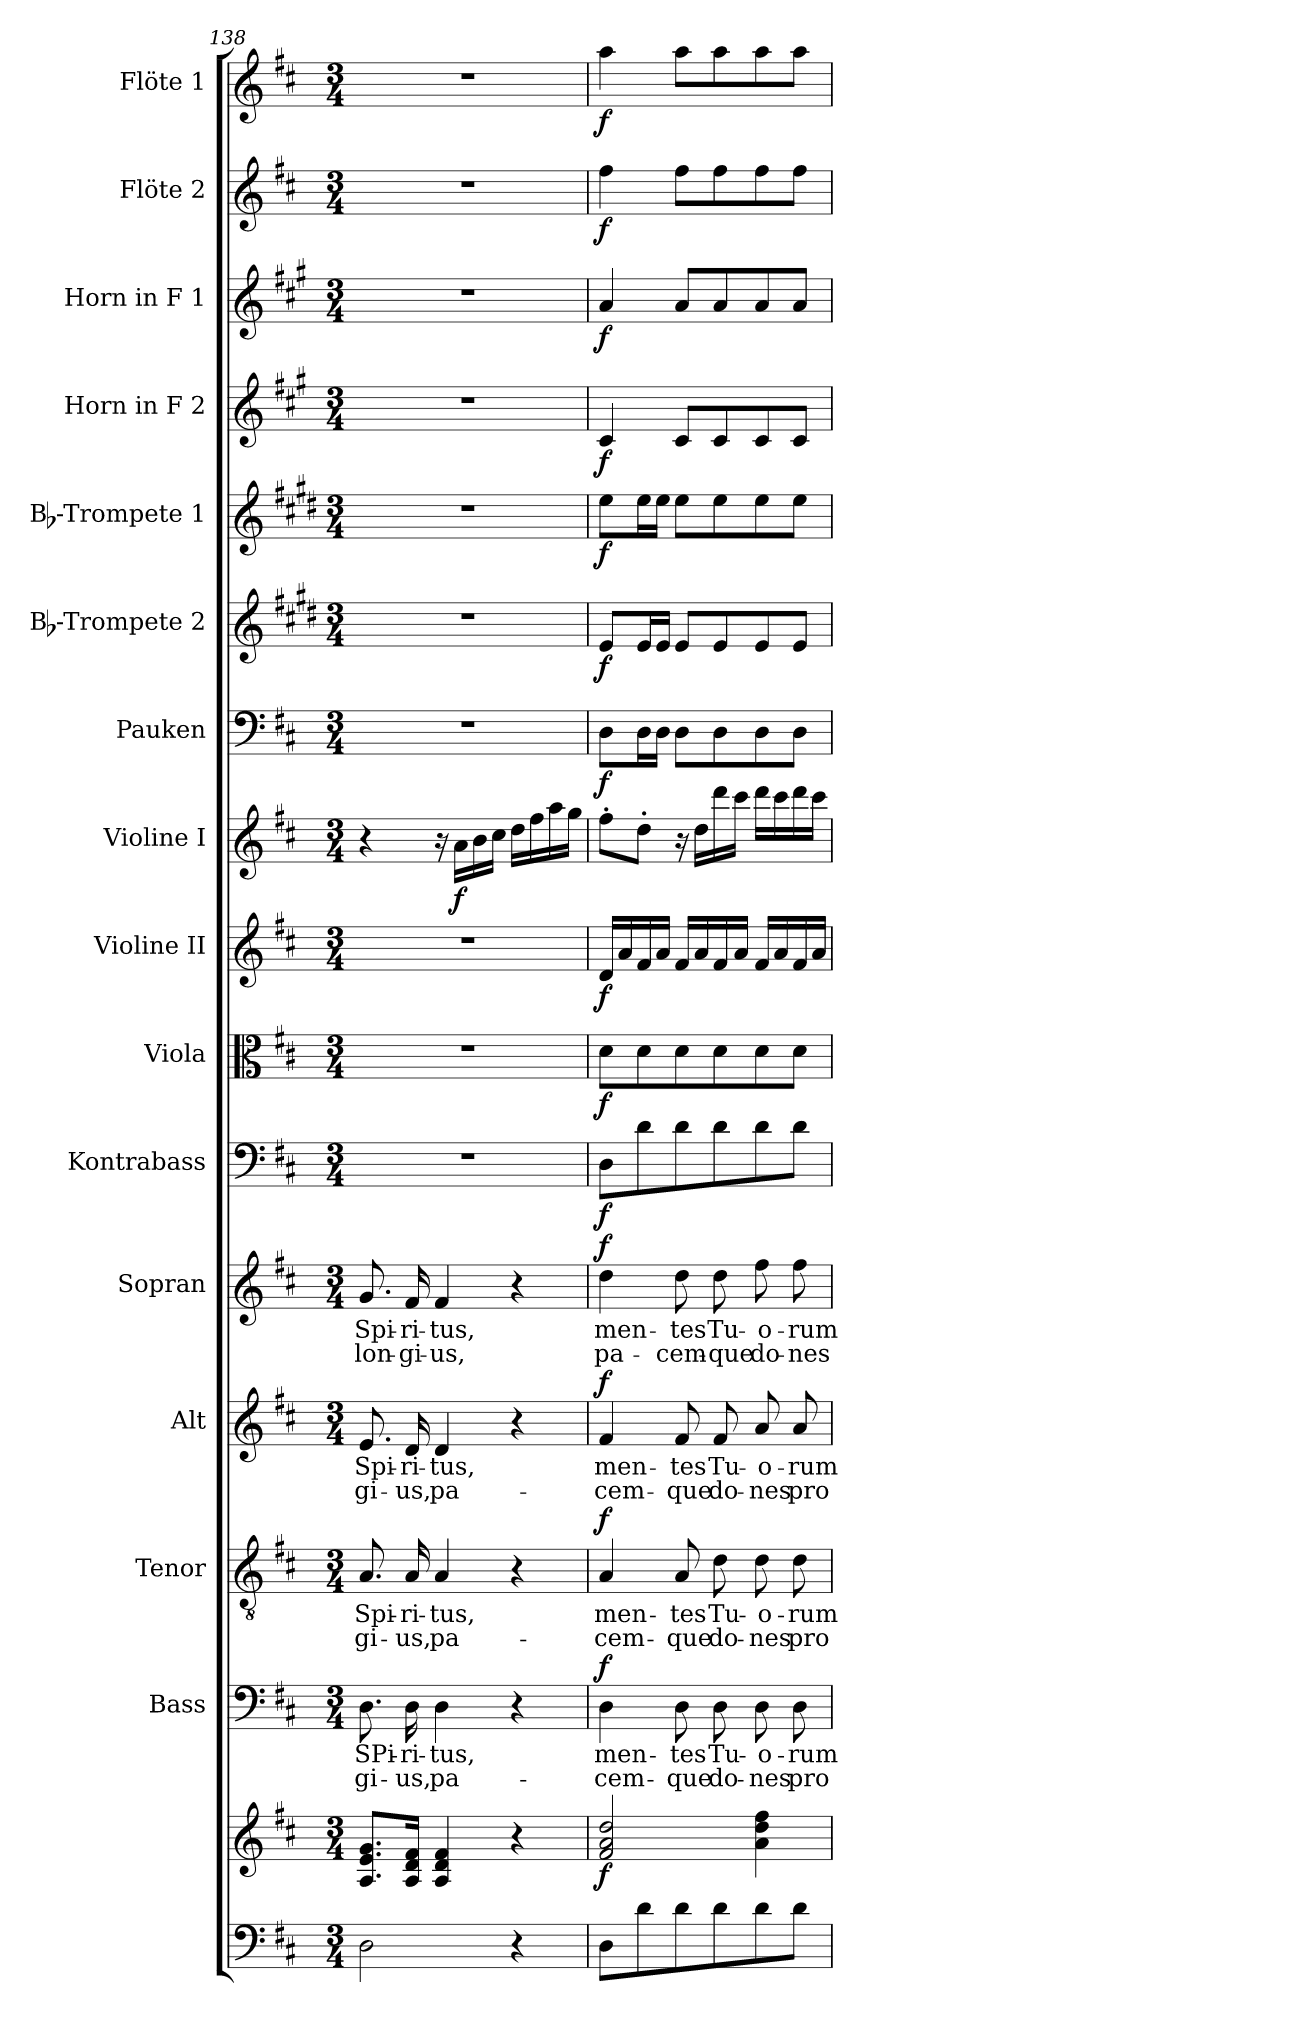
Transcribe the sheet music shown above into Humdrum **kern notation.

**kern	**kern	**dynam	**kern	**text	**text	**dynam	**kern	**text	**text	**dynam	**kern	**text	**text	**dynam	**kern	**text	**text	**dynam	**kern	**dynam	**kern	**dynam	**kern	**dynam	**kern	**dynam	**kern	**dynam	**kern	**dynam	**kern	**dynam	**kern	**dynam	**kern	**dynam	**kern	**dynam	**kern	**dynam
*part16	*part16	*part16	*part15	*part15	*part15	*part15	*part14	*part14	*part14	*part14	*part13	*part13	*part13	*part13	*part12	*part12	*part12	*part12	*part11	*part11	*part10	*part10	*part9	*part9	*part8	*part8	*part7	*part7	*part6	*part6	*part5	*part5	*part4	*part4	*part3	*part3	*part2	*part2	*part1	*part1
*staff17	*staff16	*staff16/17	*staff15	*staff15	*staff15	*staff15	*staff14	*staff14	*staff14	*staff14	*staff13	*staff13	*staff13	*staff13	*staff12	*staff12	*staff12	*staff12	*staff11	*staff11	*staff10	*staff10	*staff9	*staff9	*staff8	*staff8	*staff7	*staff7	*staff6	*staff6	*staff5	*staff5	*staff4	*staff4	*staff3	*staff3	*staff2	*staff2	*staff1	*staff1
*	*	*	*I"Bass	*	*	*	*I"Tenor	*	*	*	*I"Alt	*	*	*	*I"Sopran	*	*	*	*I"Kontrabass	*	*I"Viola	*	*I"Violine II	*	*I"Violine I	*	*I"Pauken	*	*I"Bb-Trompete 2	*	*I"Bb-Trompete 1	*	*I"Horn in F 2	*	*I"Horn in F 1	*	*I"Flöte 2	*	*I"Flöte 1	*
*	*	*	*I'B.	*	*	*	*I'T.	*	*	*	*I'A.	*	*	*	*I'S.	*	*	*	*I'Kb.	*	*I'Vla.	*	*I'Vl. II	*	*I'Vl. I	*	*I'Pk.	*	*I'Bb Trp. 2	*	*I'Bb Trp. 1	*	*	*	*	*	*I'Fl. 2	*	*I'Fl. 1	*
*clefF4	*clefG2	*	*clefF4	*	*	*	*clefGv2	*	*	*	*clefG2	*	*	*	*clefG2	*	*	*	*clefF4	*	*clefC3	*	*clefG2	*	*clefG2	*	*clefF4	*	*clefG2	*	*clefG2	*	*clefG2	*	*clefG2	*	*clefG2	*	*clefG2	*
*	*	*	*	*	*	*	*	*	*	*	*	*	*	*	*	*	*	*	*ITrd7c12	*	*	*	*	*	*	*	*	*	*ITrd1c2	*	*ITrd1c2	*	*ITrd4c7	*	*ITrd4c7	*	*	*	*	*
*k[f#c#]	*k[f#c#]	*	*k[f#c#]	*	*	*	*k[f#c#]	*	*	*	*k[f#c#]	*	*	*	*k[f#c#]	*	*	*	*k[f#c#]	*	*k[f#c#]	*	*k[f#c#]	*	*k[f#c#]	*	*k[f#c#]	*	*k[f#c#]	*	*k[f#c#]	*	*k[f#c#]	*	*k[f#c#]	*	*k[f#c#]	*	*k[f#c#]	*
*D:	*D:	*	*D:	*	*	*	*D:	*	*	*	*D:	*	*	*	*D:	*	*	*	*D:	*	*D:	*	*D:	*	*D:	*	*D:	*	*D:	*	*D:	*	*D:	*	*D:	*	*D:	*	*D:	*
*M3/4	*M3/4	*	*M3/4	*	*	*	*M3/4	*	*	*	*M3/4	*	*	*	*M3/4	*	*	*	*M3/4	*	*M3/4	*	*M3/4	*	*M3/4	*	*M3/4	*	*M3/4	*	*M3/4	*	*M3/4	*	*M3/4	*	*M3/4	*	*M3/4	*
=138	=138	=138	=138	=138	=138	=138	=138	=138	=138	=138	=138	=138	=138	=138	=138	=138	=138	=138	=138	=138	=138	=138	=138	=138	=138	=138	=138	=138	=138	=138	=138	=138	=138	=138	=138	=138	=138	=138	=138	=138
!	!	!	!	!LO:LY:b	!LO:LY:b	!	!	!LO:LY:b	!LO:LY:b	!	!	!LO:LY:b	!LO:LY:b	!	!	!LO:LY:b	!LO:LY:b	!	!	!	!	!	!	!	!	!	!	!	!	!	!	!	!	!	!	!	!	!	!	!
2D\	8.A/ 8.e/ 8.g/L	.	8.D\	SPi-	-gi-	.	8.A/	Spi-	-gi-	.	8.e/	Spi-	-gi-	.	8.g/	Spi-	lon-	.	2.r	.	2.r	.	2.r	.	4r	.	2.r	.	2.r	.	2.r	.	2.r	.	2.r	.	2.r	.	2.r	.
!	!	!	!	!LO:LY:b	!LO:LY:b	!	!	!LO:LY:b	!LO:LY:b	!	!	!LO:LY:b	!LO:LY:b	!	!	!LO:LY:b	!LO:LY:b	!	!	!	!	!	!	!	!	!	!	!	!	!	!	!	!	!	!	!	!	!	!	!
.	16A/ 16d/ 16f#/Jk	.	16D\	-ri-	-us,	.	16A/	-ri-	-us,	.	16d/	-ri-	-us,	.	16f#/	-ri-	-gi-	.	.	.	.	.	.	.	.	.	.	.	.	.	.	.	.	.	.	.	.	.	.	.
!	!	!	!	!LO:LY:b	!LO:LY:b	!	!	!LO:LY:b	!LO:LY:b	!	!	!LO:LY:b	!LO:LY:b	!	!	!LO:LY:b	!LO:LY:b	!	!	!	!	!	!	!	!	!	!	!	!	!	!	!	!	!	!	!	!	!	!	!
.	4A/ 4d/ 4f#/	.	4D\	-tus,	pa-	.	4A/	-tus,	pa-	.	4d/	-tus,	pa-	.	4f#/	-tus,	-us,	.	.	.	.	.	.	.	16r	.	.	.	.	.	.	.	.	.	.	.	.	.	.	.
!	!	!	!	!	!	!	!	!	!	!	!	!	!	!	!	!	!	!	!	!	!	!	!	!	!	!LO:DY:b	!	!	!	!	!	!	!	!	!	!	!	!	!	!
.	.	.	.	.	.	.	.	.	.	.	.	.	.	.	.	.	.	.	.	.	.	.	.	.	16a\LL	f	.	.	.	.	.	.	.	.	.	.	.	.	.	.
.	.	.	.	.	.	.	.	.	.	.	.	.	.	.	.	.	.	.	.	.	.	.	.	.	16b\	.	.	.	.	.	.	.	.	.	.	.	.	.	.	.
.	.	.	.	.	.	.	.	.	.	.	.	.	.	.	.	.	.	.	.	.	.	.	.	.	16cc#\JJ	.	.	.	.	.	.	.	.	.	.	.	.	.	.	.
4r	4r	.	4r	.	.	.	4r	.	.	.	4r	.	.	.	4r	.	.	.	.	.	.	.	.	.	16dd\LL	.	.	.	.	.	.	.	.	.	.	.	.	.	.	.
.	.	.	.	.	.	.	.	.	.	.	.	.	.	.	.	.	.	.	.	.	.	.	.	.	16ff#\	.	.	.	.	.	.	.	.	.	.	.	.	.	.	.
.	.	.	.	.	.	.	.	.	.	.	.	.	.	.	.	.	.	.	.	.	.	.	.	.	16aa\	.	.	.	.	.	.	.	.	.	.	.	.	.	.	.
.	.	.	.	.	.	.	.	.	.	.	.	.	.	.	.	.	.	.	.	.	.	.	.	.	16gg\JJ	.	.	.	.	.	.	.	.	.	.	.	.	.	.	.
=139	=139	=139	=139	=139	=139	=139	=139	=139	=139	=139	=139	=139	=139	=139	=139	=139	=139	=139	=139	=139	=139	=139	=139	=139	=139	=139	=139	=139	=139	=139	=139	=139	=139	=139	=139	=139	=139	=139	=139	=139
!	!	!LO:DY:b	!	!LO:LY:b	!LO:LY:b	!LO:DY:a	!	!LO:LY:b	!LO:LY:b	!LO:DY:a	!	!LO:LY:b	!LO:LY:b	!LO:DY:a	!	!LO:LY:b	!LO:LY:b	!LO:DY:a	!	!LO:DY:b	!	!LO:DY:b	!	!LO:DY:b	!	!	!	!LO:DY:b	!	!LO:DY:b	!	!LO:DY:b	!	!LO:DY:b	!	!LO:DY:b	!	!LO:DY:b	!	!LO:DY:b
8D\L	2f#/ 2a/ 2dd/	f	4D\	men-	-cem-	f	4A/	men-	-cem-	f	4f#/	men-	-cem-	f	4dd\	men-	pa-	f	8DD\L	f	8d\L	f	16d/LL	f	8ff#'>\L	.	8D\L	f	8d/L	f	8dd\L	f	4F#/	f	4d/	f	4ff#\	f	4aa\	f
.	.	.	.	.	.	.	.	.	.	.	.	.	.	.	.	.	.	.	.	.	.	.	16a/	.	.	.	.	.	.	.	.	.	.	.	.	.	.	.	.	.
8d\	.	.	.	.	.	.	.	.	.	.	.	.	.	.	.	.	.	.	8D\	.	8d\	.	16f#/	.	8dd'>\J	.	16D\L	.	16d/L	.	16dd\L	.	.	.	.	.	.	.	.	.
.	.	.	.	.	.	.	.	.	.	.	.	.	.	.	.	.	.	.	.	.	.	.	16a/JJ	.	.	.	16D\JJ	.	16d/JJ	.	16dd\JJ	.	.	.	.	.	.	.	.	.
!	!	!	!	!LO:LY:b	!LO:LY:b	!	!	!LO:LY:b	!LO:LY:b	!	!	!LO:LY:b	!LO:LY:b	!	!	!LO:LY:b	!LO:LY:b	!	!	!	!	!	!	!	!	!	!	!	!	!	!	!	!	!	!	!	!	!	!	!
8d\	.	.	8D\	-tes	-que	.	8A/	-tes	-que	.	8f#/	-tes	-que	.	8dd\	-tes	-cem-	.	8D\	.	8d\	.	16f#/LL	.	16r	.	8D\L	.	8d/L	.	8dd\L	.	8F#/L	.	8d/L	.	8ff#\L	.	8aa\L	.
.	.	.	.	.	.	.	.	.	.	.	.	.	.	.	.	.	.	.	.	.	.	.	16a/	.	16dd\LL	.	.	.	.	.	.	.	.	.	.	.	.	.	.	.
!	!	!	!	!LO:LY:b	!LO:LY:b	!	!	!LO:LY:b	!LO:LY:b	!	!	!LO:LY:b	!LO:LY:b	!	!	!LO:LY:b	!LO:LY:b	!	!	!	!	!	!	!	!	!	!	!	!	!	!	!	!	!	!	!	!	!	!	!
8d\	.	.	8D\	Tu-	do-	.	8d\	Tu-	do-	.	8f#/	Tu-	do-	.	8dd\	Tu-	-que	.	8D\	.	8d\	.	16f#/	.	16ddd\	.	8D\	.	8d/	.	8dd\	.	8F#/	.	8d/	.	8ff#\	.	8aa\	.
.	.	.	.	.	.	.	.	.	.	.	.	.	.	.	.	.	.	.	.	.	.	.	16a/JJ	.	16ccc#\JJ	.	.	.	.	.	.	.	.	.	.	.	.	.	.	.
!	!	!	!	!LO:LY:b	!LO:LY:b	!	!	!LO:LY:b	!LO:LY:b	!	!	!LO:LY:b	!LO:LY:b	!	!	!LO:LY:b	!LO:LY:b	!	!	!	!	!	!	!	!	!	!	!	!	!	!	!	!	!	!	!	!	!	!	!
8d\	4a\ 4dd\ 4ff#\	.	8D\	-o-	-nes	.	8d\	-o-	-nes	.	8a/	-o-	-nes	.	8ff#\	-o-	do-	.	8D\	.	8d\	.	16f#/LL	.	16ddd\LL	.	8D\	.	8d/	.	8dd\	.	8F#/	.	8d/	.	8ff#\	.	8aa\	.
.	.	.	.	.	.	.	.	.	.	.	.	.	.	.	.	.	.	.	.	.	.	.	16a/	.	16ccc#\	.	.	.	.	.	.	.	.	.	.	.	.	.	.	.
!	!	!	!	!LO:LY:b	!LO:LY:b	!	!	!LO:LY:b	!LO:LY:b	!	!	!LO:LY:b	!LO:LY:b	!	!	!LO:LY:b	!LO:LY:b	!	!	!	!	!	!	!	!	!	!	!	!	!	!	!	!	!	!	!	!	!	!	!
8d\J	.	.	8D\	-rum	pro-	.	8d\	-rum	pro-	.	8a/	-rum	pro-	.	8ff#\	-rum	-nes	.	8D\J	.	8d\J	.	16f#/	.	16ddd\	.	8D\J	.	8d/J	.	8dd\J	.	8F#/J	.	8d/J	.	8ff#\J	.	8aa\J	.
.	.	.	.	.	.	.	.	.	.	.	.	.	.	.	.	.	.	.	.	.	.	.	16a/JJ	.	16ccc#\JJ	.	.	.	.	.	.	.	.	.	.	.	.	.	.	.
=	=	=	=	=	=	=	=	=	=	=	=	=	=	=	=	=	=	=	=	=	=	=	=	=	=	=	=	=	=	=	=	=	=	=	=	=	=	=	=	=
*-	*-	*-	*-	*-	*-	*-	*-	*-	*-	*-	*-	*-	*-	*-	*-	*-	*-	*-	*-	*-	*-	*-	*-	*-	*-	*-	*-	*-	*-	*-	*-	*-	*-	*-	*-	*-	*-	*-	*-	*-
